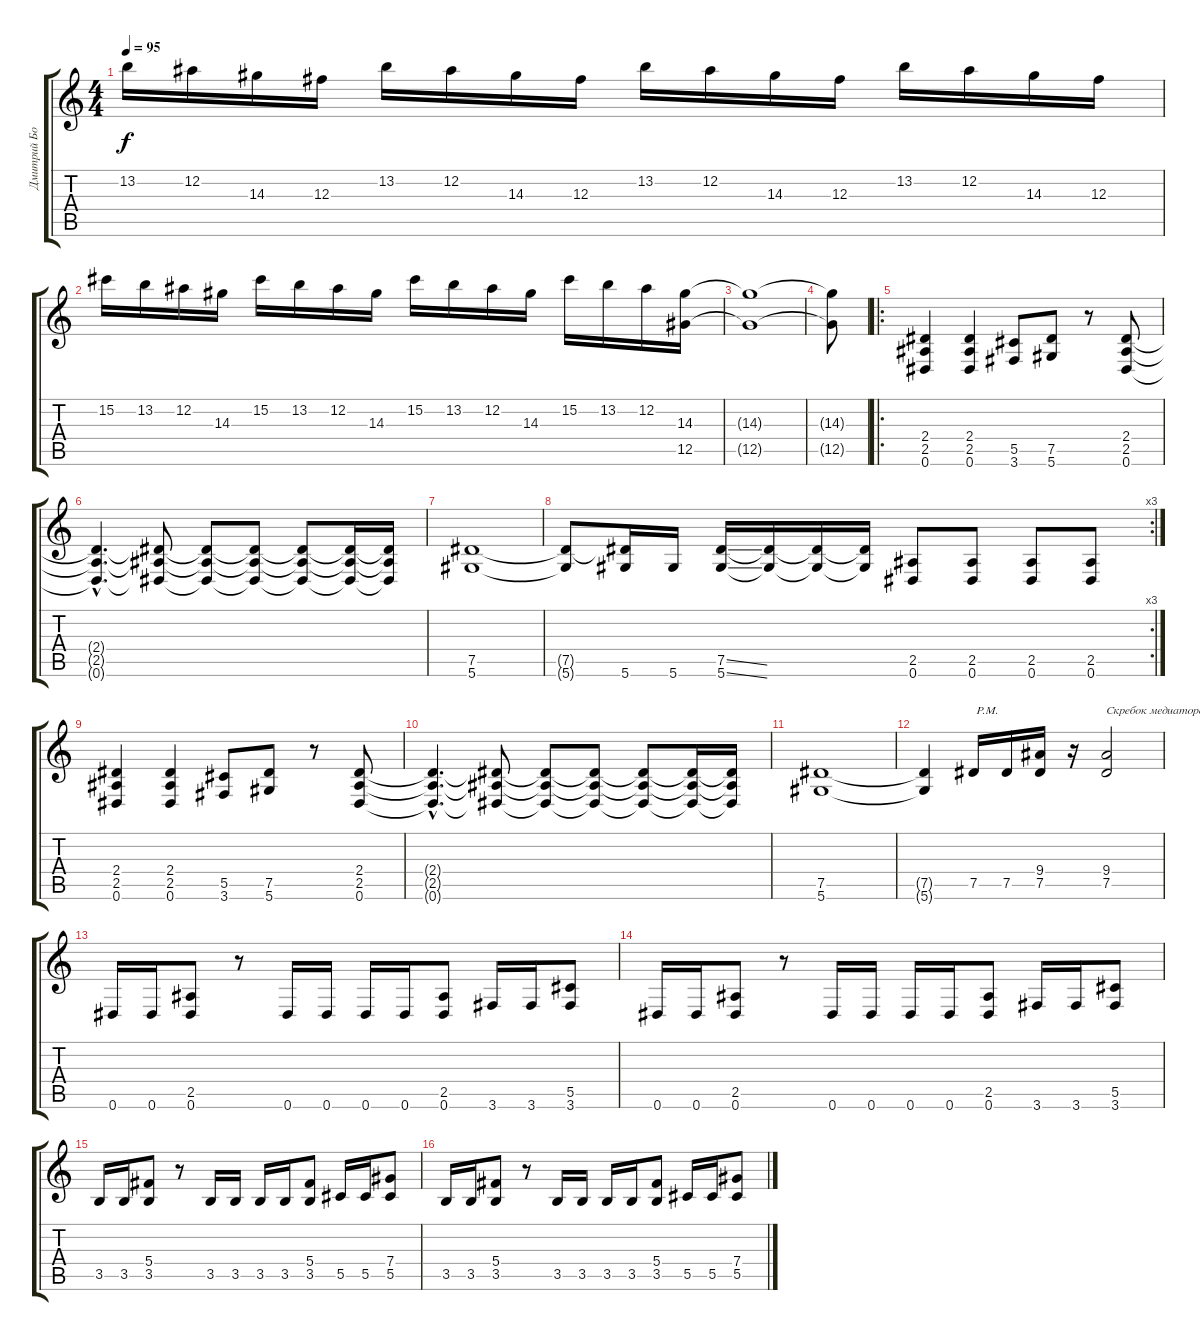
\track ("Дмитрий Борисенков" "Дмитрий Бо") {instrument overdrivenguitar}
\staff {score tabs}
\tuning (Eb4 Bb3 Gb3 Db3 Ab2 Eb2) {hide}
\ts (4 4)
\tempo 95
\clef g2
\ks c
13.2.16{dy f} 12.2.16 14.3.16 12.3.16 13.2.16 12.2.16 14.3.16 12.3.16 13.2.16 12.2.16 14.3.16 12.3.16 13.2.16 12.2.16 14.3.16 12.3.16 |
15.2.16 13.2.16 12.2.16 14.3.16 15.2.16 13.2.16 12.2.16 14.3.16 15.2.16 13.2.16 12.2.16 14.3.16 15.2.16 13.2.16 12.2.16 (14.3 12.5).16 |
(14.3{t} 12.5{t}).1 |
(14.3{t} 12.5{t}).8 |
\ro
(2.4 2.5 0.6).4{volume 11 instrument overdrivenguitar} (2.4 2.5 0.6).4 (5.5 3.6).8 (7.5 5.6).8 r.8 (2.4 2.5 0.6).8 |
(2.4{hac t} 2.5{hac t} 0.6{hac t}).4{d} (2.4{t} 2.5{t} 0.6{t}).8 (2.4{t} 2.5{t} 0.6{t}).8 (2.4{t} 2.5{t} 0.6{t}).8 (2.4{t} 2.5{t} 0.6{t}).8 (2.4{t} 2.5{t} 0.6{t}).16 (2.4{t} 2.5{t} 0.6{t}).16 |
(7.5 5.6).1 |
\rc 3
(7.5{t} 5.6{t}).8 (7.5{t} 5.6).16 5.6.16 (7.5{ss} 5.6{ss}).16 (7.5{t} 5.6{t}).16 (7.5{t} 5.6{t}).16 (7.5{t} 5.6{t}).16 (2.5 0.6).8 (2.5 0.6).8 (2.5 0.6).8 (2.5 0.6).8 |
(2.4 2.5 0.6).4{volume 11 instrument overdrivenguitar} (2.4 2.5 0.6).4 (5.5 3.6).8 (7.5 5.6).8 r.8 (2.4 2.5 0.6).8 |
(2.4{hac t} 2.5{hac t} 0.6{hac t}).4{d} (2.4{t} 2.5{t} 0.6{t}).8 (2.4{t} 2.5{t} 0.6{t}).8 (2.4{t} 2.5{t} 0.6{t}).8 (2.4{t} 2.5{t} 0.6{t}).8 (2.4{t} 2.5{t} 0.6{t}).16 (2.4{t} 2.5{t} 0.6{t}).16 |
(7.5 5.6).1 |
(7.5{t} 5.6{t}).4 7.5.16{txt " P.M."} 7.5.16 (9.4 7.5).16 r.16 (9.4 7.5).2{txt "Скребок медиатором по струнам"} |
0.6.16 0.6.16 (2.5 0.6).8 r.8 0.6.16 0.6.16 0.6.16 0.6.16 (2.5 0.6).8 3.6.16 3.6.16 (5.5 3.6).8 |
0.6.16 0.6.16 (2.5 0.6).8 r.8 0.6.16 0.6.16 0.6.16 0.6.16 (2.5 0.6).8 3.6.16 3.6.16 (5.5 3.6).8 |
3.5.16 3.5.16 (5.4 3.5).8 r.8 3.5.16 3.5.16 3.5.16 3.5.16 (5.4 3.5).8 5.5.16 5.5.16 (7.4 5.5).8 |
3.5.16 3.5.16 (5.4 3.5).8 r.8 3.5.16 3.5.16 3.5.16 3.5.16 (5.4 3.5).8 5.5.16 5.5.16 (7.4 5.5).8
